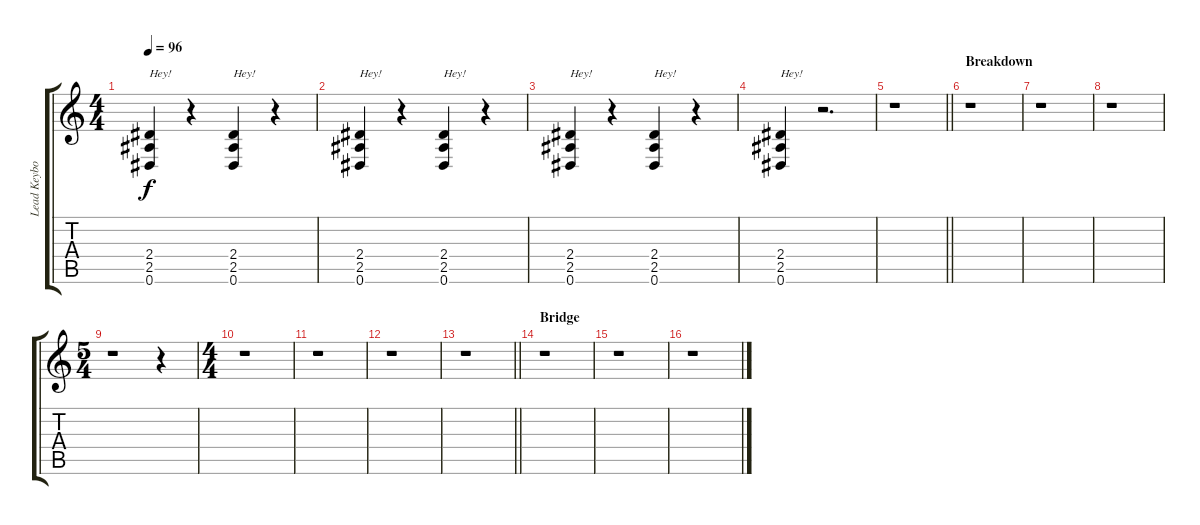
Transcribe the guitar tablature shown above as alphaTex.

\track ("Lead Keyboard" "Lead Keybo") {instrument synthstrings2}
\staff {score tabs}
\tuning (Eb4 Bb3 Gb3 Db3 Ab2 Eb2) {hide}
\ts (4 4)
\tempo 96
\clef g2
\ks c
(2.4 2.5 0.6).4{ot 8vb txt "Hey!" dy f} r.4 (2.4 2.5 0.6).4{ot 8vb txt "Hey!"} r.4 |
(2.4 2.5 0.6).4{ot 8vb txt "Hey!"} r.4 (2.4 2.5 0.6).4{ot 8vb txt "Hey!"} r.4 |
(2.4 2.5 0.6).4{ot 8vb txt "Hey!"} r.4 (2.4 2.5 0.6).4{ot 8vb txt "Hey!"} r.4 |
(2.4 2.5 0.6).4{ot 8vb txt "Hey!"} r.2{d} |
\barLineRight lightlight
r.1 |
\section ("" "Breakdown")
r.1 |
r.1 |
r.1 |
\ts (5 4)
r.1 r.4 |
\ts (4 4)
r.1 |
r.1 |
r.1 |
\barLineRight lightlight
r.1 |
\section ("" "Bridge")
r.1 |
r.1 |
r.1
